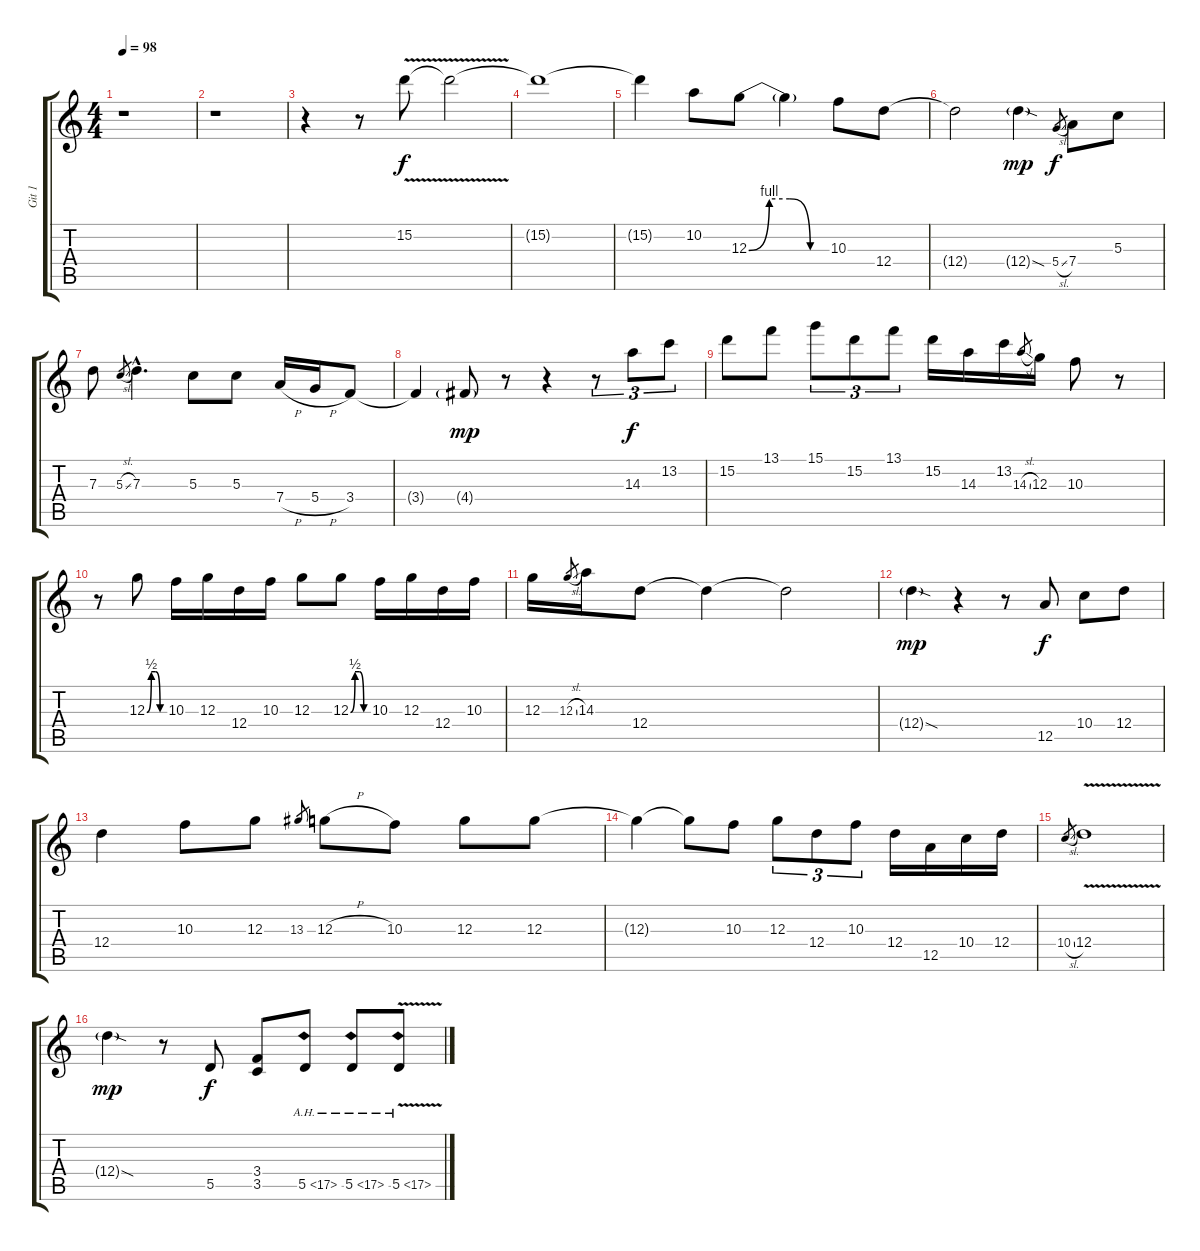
\track ("Git 1" "Git 1") {instrument distortionguitar}
\staff {score tabs}
\tuning (E4 B3 G3 D3 A2 E2) {hide}
\ts (4 4)
\tempo 98
\clef g2
\ks c
r.1{dy f} |
r.1 |
r.4 r.8 15.2{v}.8 15.2{t}.2 |
15.2{t}.1 |
15.2{t}.4 10.2.8 12.3{be (custom 0 0 15 4 30 4 45 0 60 0)}.8 12.3{t}.4 10.3.8 12.4.8 |
12.4{t}.2 12.4{sod g}.4{dy mp} 5.4{sl}.8{gr dy f} 7.4.8 5.3.8 |
7.3.8 5.3{sl}.8{gr} 7.3{hac}.4{d} 5.3.8 5.3.8 7.4{h}.16 5.4{h}.16 3.4.8 |
3.4{t}.4 4.4{g}.8{dy mp} r.8 r.4 r.8{tu (3 2)} 14.3.8{tu (3 2) dy f} 13.2.8{tu (3 2)} |
15.2.8 13.1.8 15.1.8{tu (3 2)} 15.2.8{tu (3 2)} 13.1.8{tu (3 2)} 15.2.16 14.3.16 13.2.16 14.3{sl}.8{gr} 12.3.16 10.3.8 r.8 |
r.8 12.3{be (custom 0 0 15 2 30 2 45 0 60 0)}.8 10.3.16 12.3.16 12.4.16 10.3.16 12.3.8 12.3{be (custom 0 0 15 2 30 2 45 0 60 0)}.8 10.3.16 12.3.16 12.4.16 10.3.16 |
12.3.16 12.3{sl}.8{gr} 14.3.16 12.4.8 12.4{t}.4 12.4{t}.2 |
12.4{sod g}.4{dy mp} r.4 r.8 12.5.8{dy f} 10.4.8 12.4.8 |
12.4.4 10.3.8 12.3.8 13.3.8{gr} 12.3{h}.8 10.3.8 12.3.8 12.3.8 |
12.3{t}.4 12.3{t}.8 10.3.8 12.3.8{tu (3 2)} 12.4.8{tu (3 2)} 10.3.8{tu (3 2)} 12.4.16 12.5.16 10.4.16 12.4.16 |
10.4{sl}.8{gr} 12.4{v}.1 |
12.4{sod g}.4{dy mp} r.8 5.5.8{dy f} (3.4 3.5).8 5.5{ah 12}.8 5.5{ah 12}.8 5.5{ah 12 v}.8
